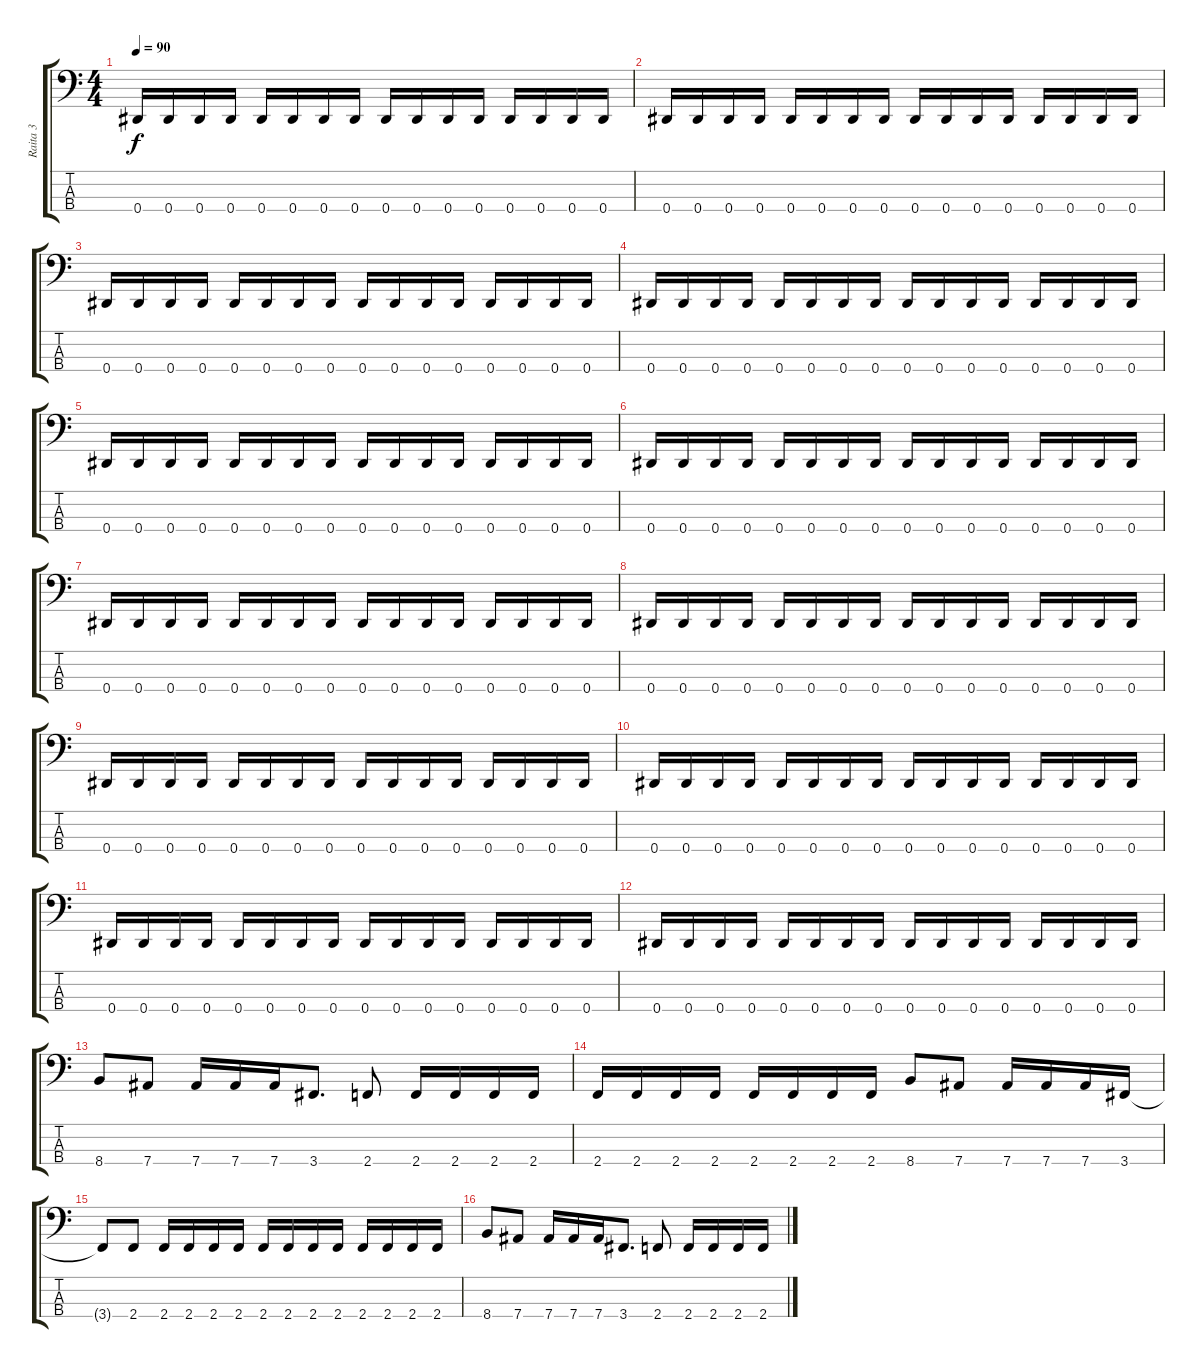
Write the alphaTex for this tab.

\track ("Raita 3" "Raita 3") {instrument electricbasspick}
\staff {score tabs}
\tuning (Gb2 Db2 Ab1 Eb1) {hide}
\ts (4 4)
\tempo 90
\clef f4
\ks c
0.4.16{dy f} 0.4.16 0.4.16 0.4.16 0.4.16 0.4.16 0.4.16 0.4.16 0.4.16 0.4.16 0.4.16 0.4.16 0.4.16 0.4.16 0.4.16 0.4.16 |
0.4.16 0.4.16 0.4.16 0.4.16 0.4.16 0.4.16 0.4.16 0.4.16 0.4.16 0.4.16 0.4.16 0.4.16 0.4.16 0.4.16 0.4.16 0.4.16 |
0.4.16 0.4.16 0.4.16 0.4.16 0.4.16 0.4.16 0.4.16 0.4.16 0.4.16 0.4.16 0.4.16 0.4.16 0.4.16 0.4.16 0.4.16 0.4.16 |
0.4.16 0.4.16 0.4.16 0.4.16 0.4.16 0.4.16 0.4.16 0.4.16 0.4.16 0.4.16 0.4.16 0.4.16 0.4.16 0.4.16 0.4.16 0.4.16 |
0.4.16 0.4.16 0.4.16 0.4.16 0.4.16 0.4.16 0.4.16 0.4.16 0.4.16 0.4.16 0.4.16 0.4.16 0.4.16 0.4.16 0.4.16 0.4.16 |
0.4.16 0.4.16 0.4.16 0.4.16 0.4.16 0.4.16 0.4.16 0.4.16 0.4.16 0.4.16 0.4.16 0.4.16 0.4.16 0.4.16 0.4.16 0.4.16 |
0.4.16 0.4.16 0.4.16 0.4.16 0.4.16 0.4.16 0.4.16 0.4.16 0.4.16 0.4.16 0.4.16 0.4.16 0.4.16 0.4.16 0.4.16 0.4.16 |
0.4.16 0.4.16 0.4.16 0.4.16 0.4.16 0.4.16 0.4.16 0.4.16 0.4.16 0.4.16 0.4.16 0.4.16 0.4.16 0.4.16 0.4.16 0.4.16 |
0.4.16 0.4.16 0.4.16 0.4.16 0.4.16 0.4.16 0.4.16 0.4.16 0.4.16 0.4.16 0.4.16 0.4.16 0.4.16 0.4.16 0.4.16 0.4.16 |
0.4.16 0.4.16 0.4.16 0.4.16 0.4.16 0.4.16 0.4.16 0.4.16 0.4.16 0.4.16 0.4.16 0.4.16 0.4.16 0.4.16 0.4.16 0.4.16 |
0.4.16 0.4.16 0.4.16 0.4.16 0.4.16 0.4.16 0.4.16 0.4.16 0.4.16 0.4.16 0.4.16 0.4.16 0.4.16 0.4.16 0.4.16 0.4.16 |
0.4.16 0.4.16 0.4.16 0.4.16 0.4.16 0.4.16 0.4.16 0.4.16 0.4.16 0.4.16 0.4.16 0.4.16 0.4.16 0.4.16 0.4.16 0.4.16 |
8.4.8 7.4.8 7.4.16 7.4.16 7.4.16 3.4.8{d} 2.4.8 2.4.16 2.4.16 2.4.16 2.4.16 |
2.4.16 2.4.16 2.4.16 2.4.16 2.4.16 2.4.16 2.4.16 2.4.16 8.4.8 7.4.8 7.4.16 7.4.16 7.4.16 3.4.16 |
3.4{t}.8 2.4.8 2.4.16 2.4.16 2.4.16 2.4.16 2.4.16 2.4.16 2.4.16 2.4.16 2.4.16 2.4.16 2.4.16 2.4.16 |
8.4.8 7.4.8 7.4.16 7.4.16 7.4.16 3.4.8{d} 2.4.8 2.4.16 2.4.16 2.4.16 2.4.16
